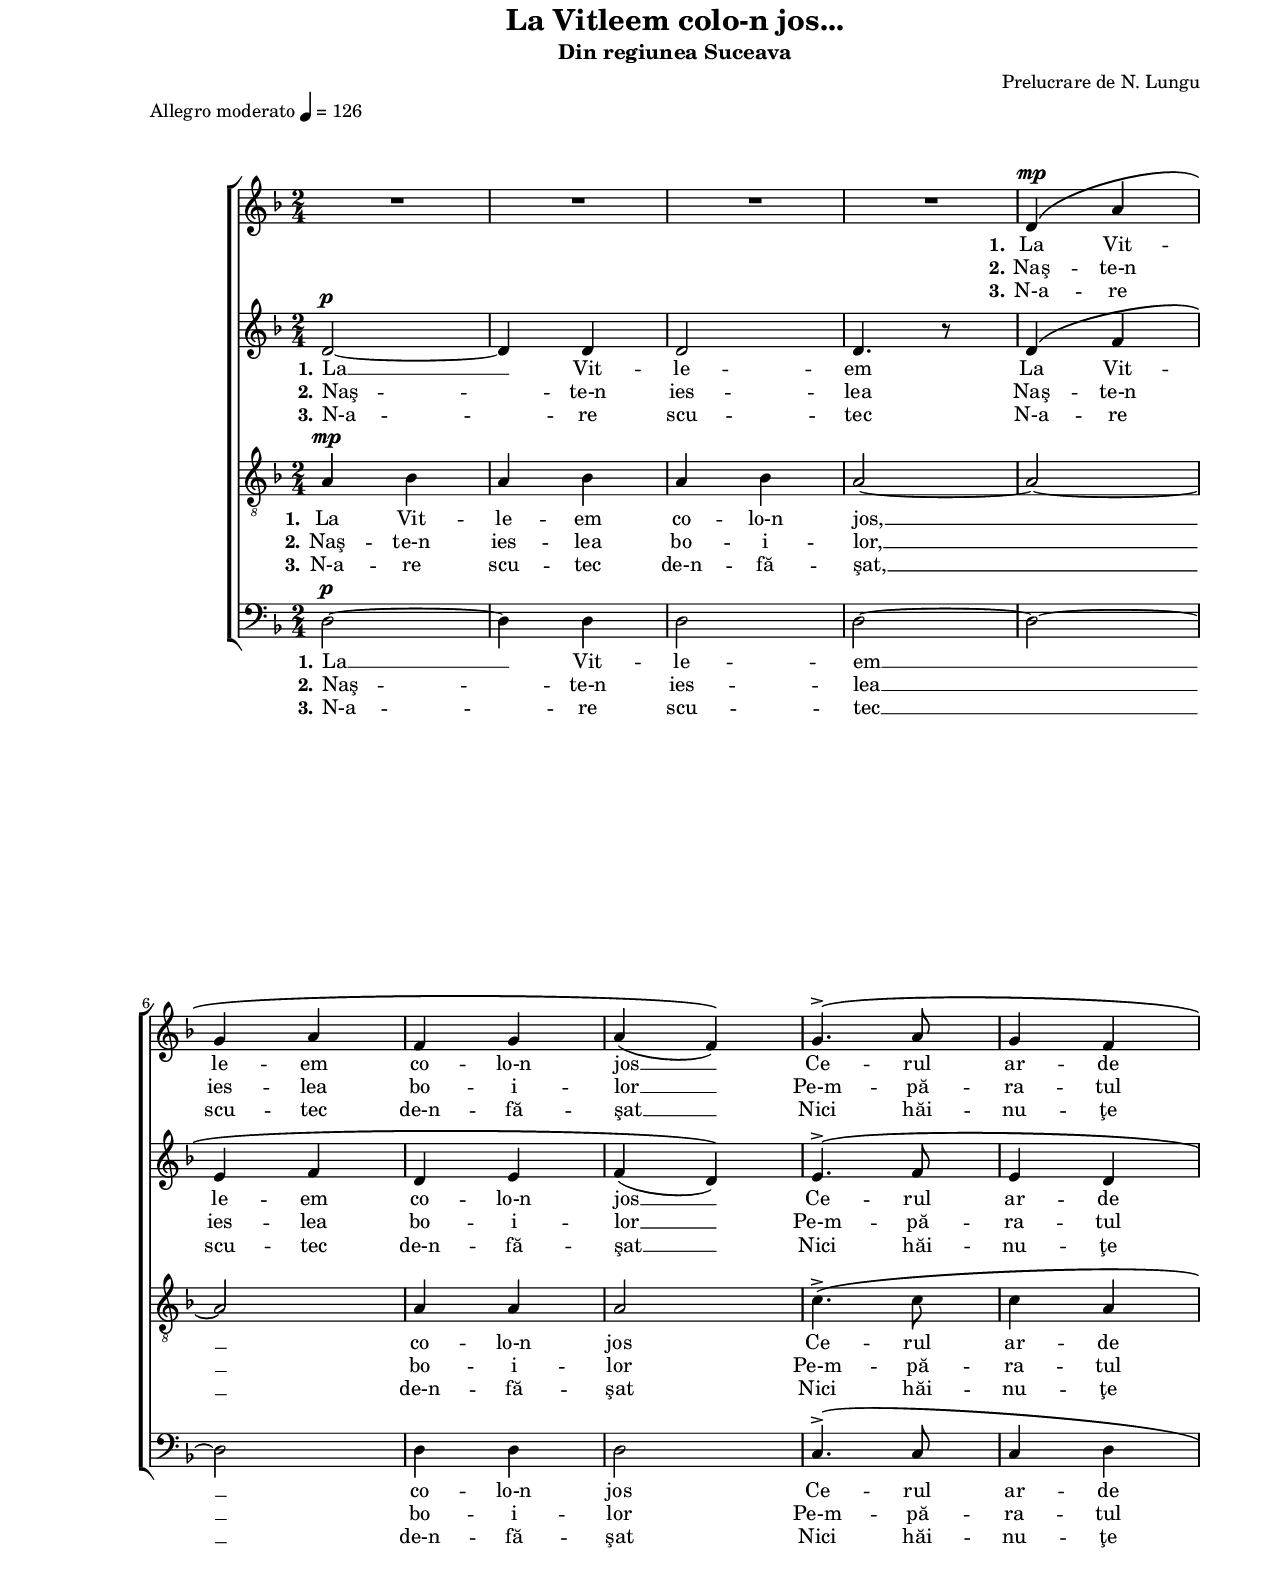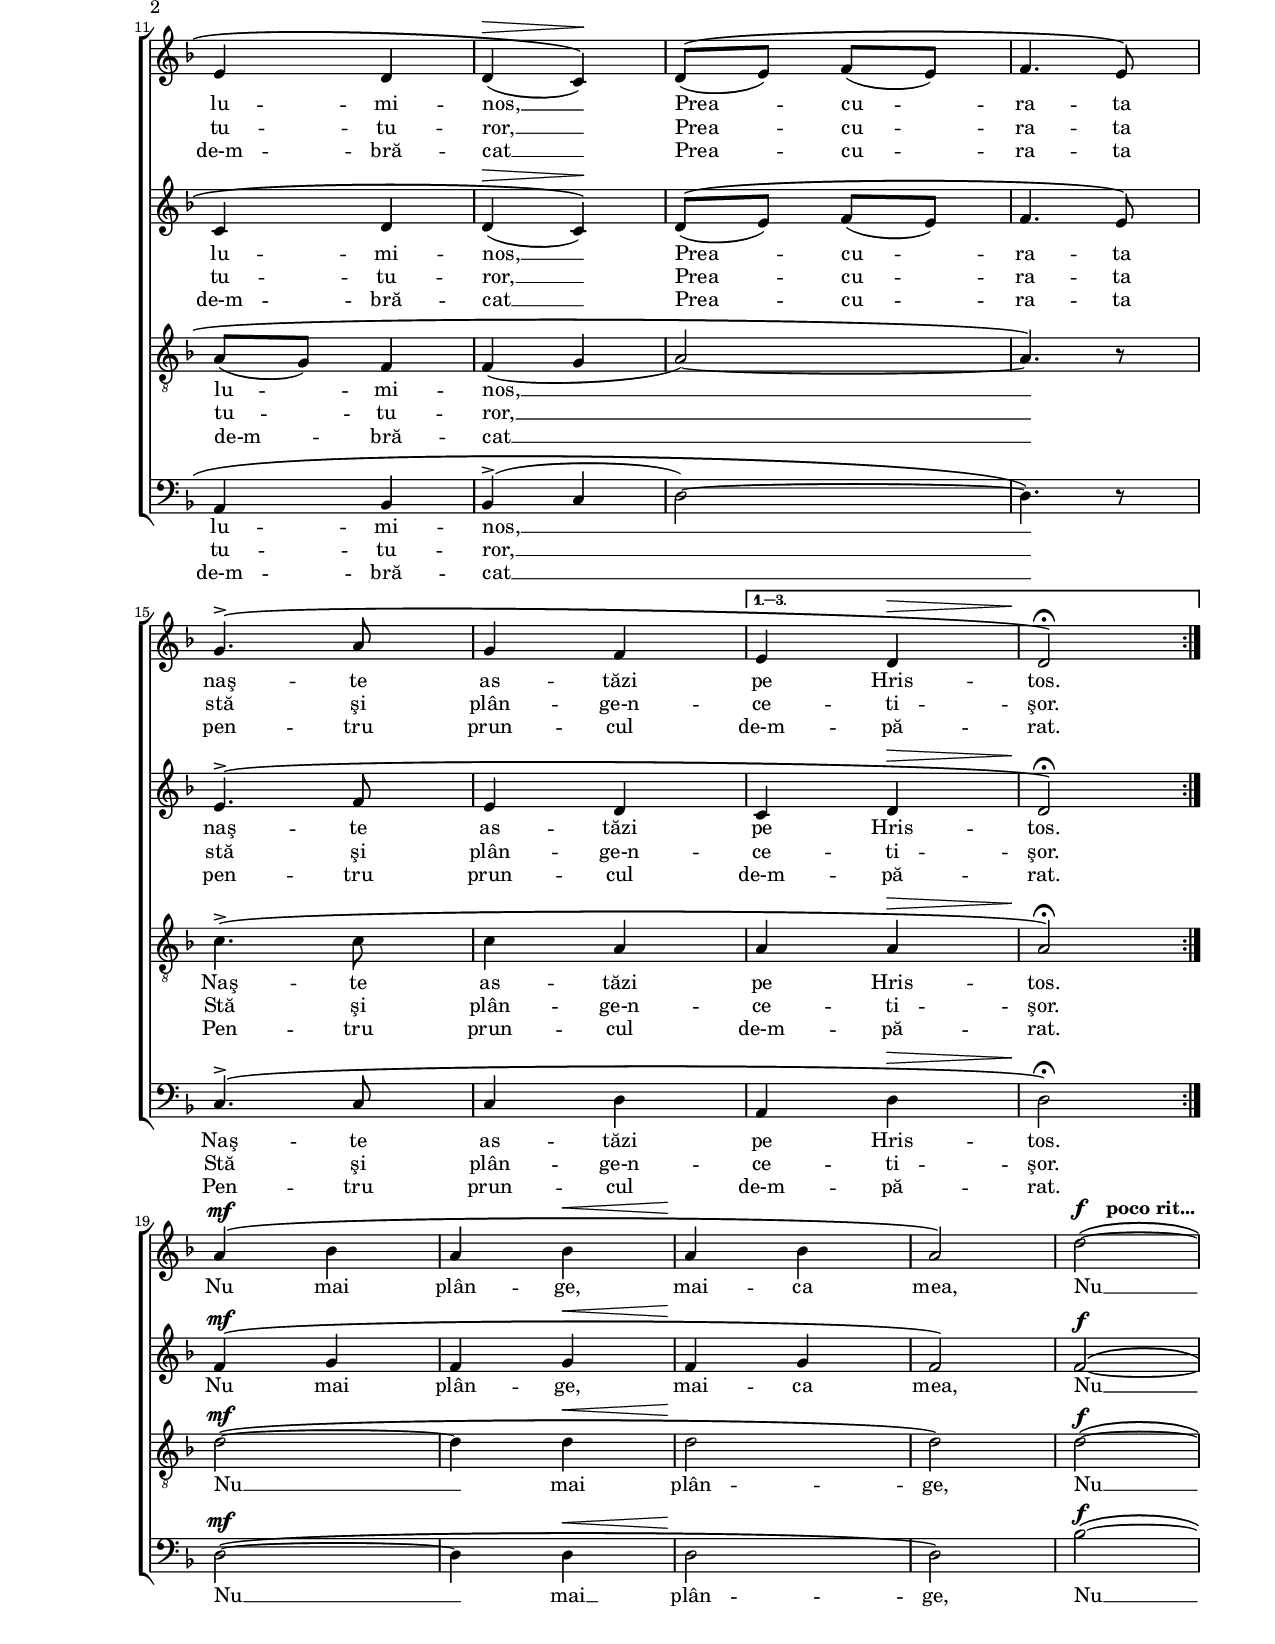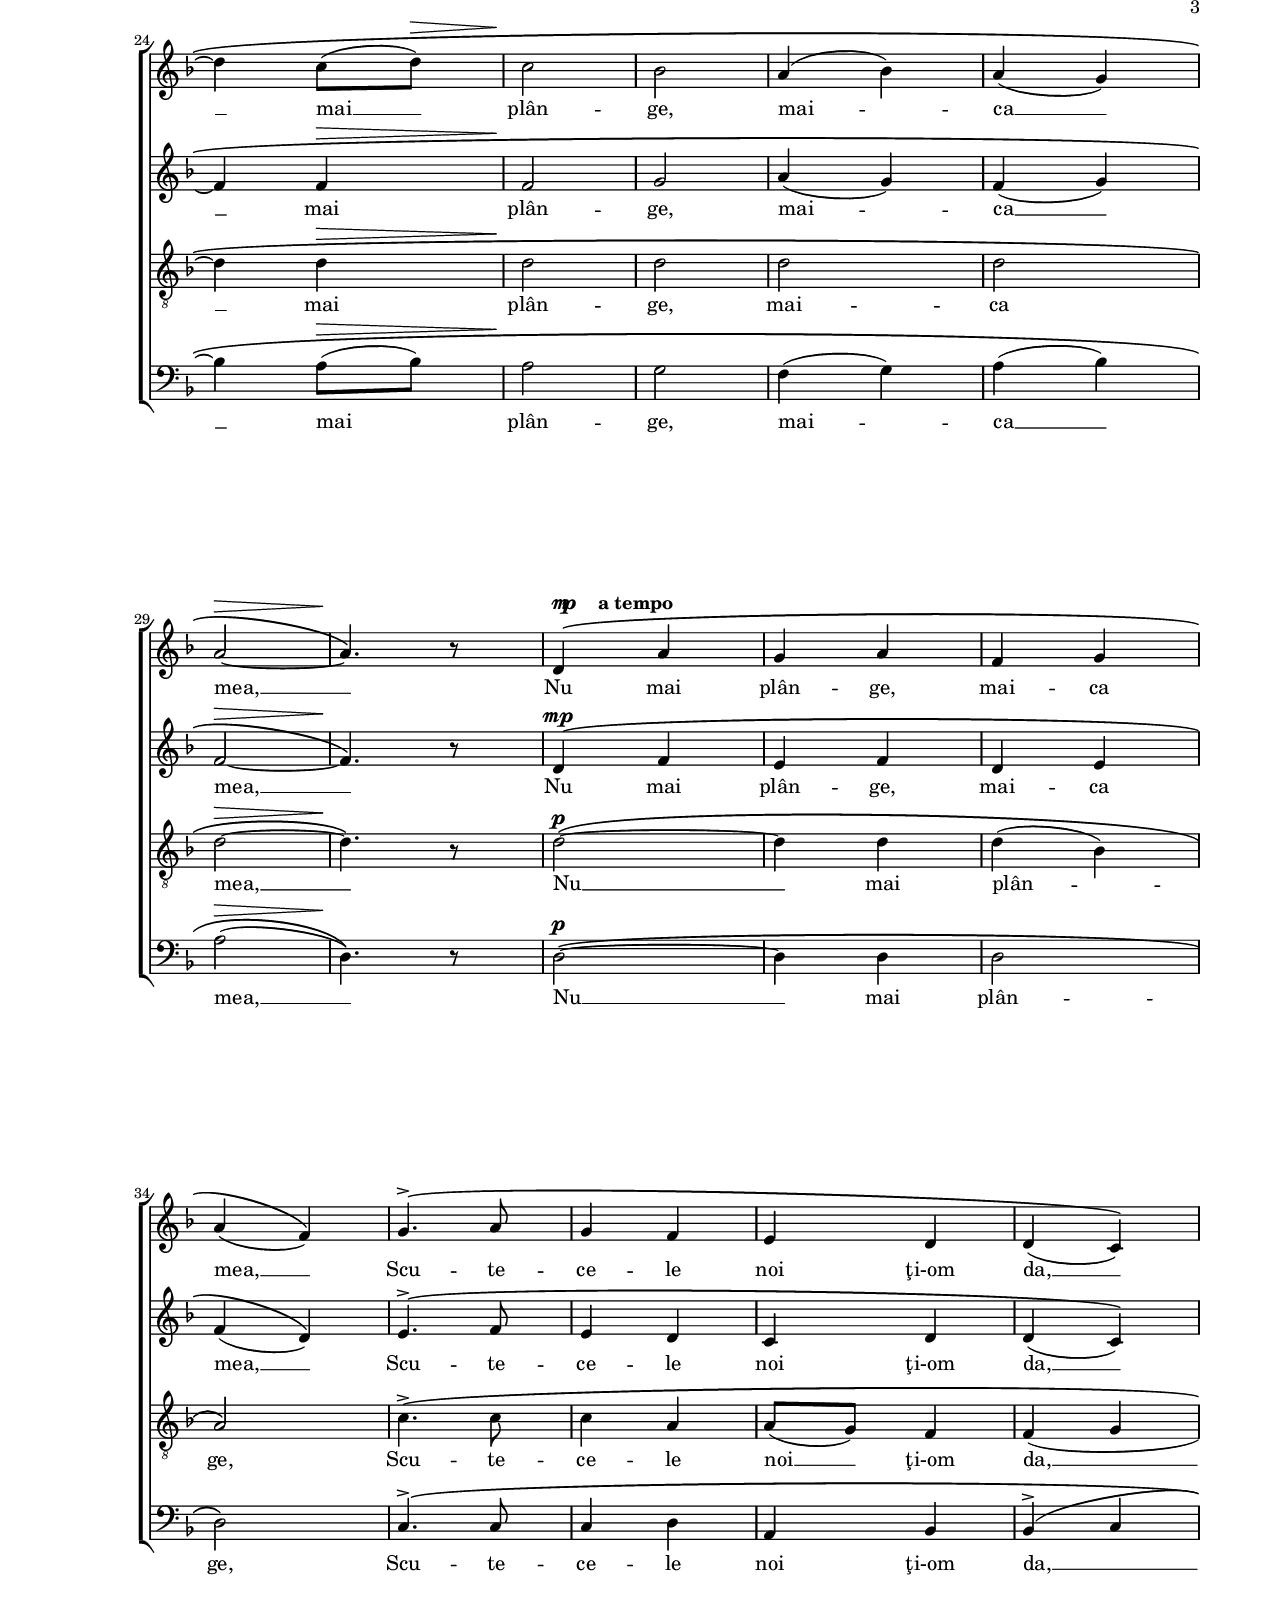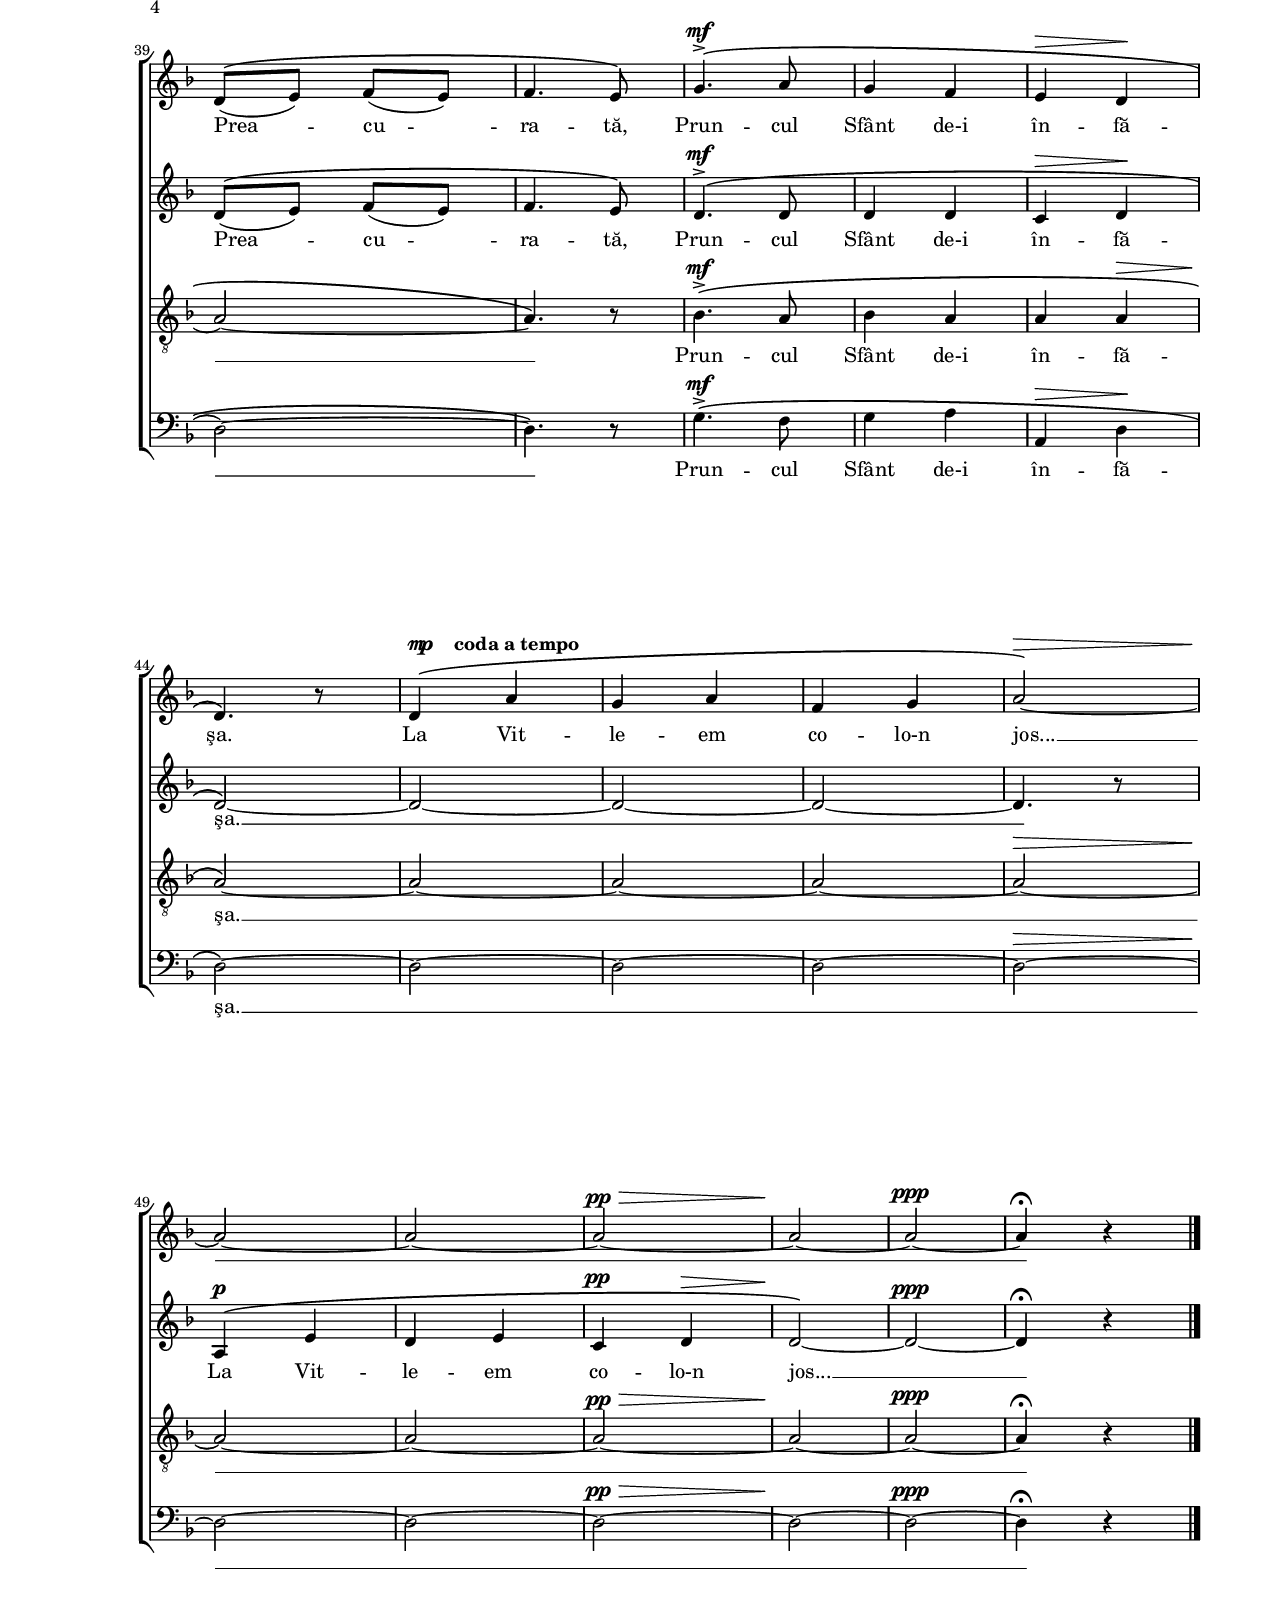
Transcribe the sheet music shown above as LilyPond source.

\version "2.8.6"

\paper {
  #(set-paper-size "letter")
  left-margin = 1\in
  line-width = 7\in
  top-margin = 0\in
}

\header {
  title = "La Vitleem colo-n jos..."
  subtitle = "Din regiunea Suceava"
  composer = "Prelucrare de N. Lungu"
  meter = \markup { Allegro moderato \note #"4" #1 = 126 }
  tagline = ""
}

global = {
  #(set-global-staff-size 16)
  \set Staff.midiInstrument = "clarinet"
  \key d \minor
  \time 2/4
  \autoBeamOff
}

sopStanzaOne = \lyricmode {
  \set stanza = "1."
  La Vit -- le -- em co -- lo-n jos __
  Ce -- rul ar -- de lu -- mi -- nos, __
  Prea -- cu -- ra -- ta naş -- te as -- tăzi pe Hris -- tos.

  Nu mai plân -- ge, mai -- ca mea,
  Nu __ mai __ plân -- ge, mai -- ca __ mea, __

  Nu mai plân -- ge, mai -- ca mea, __
  Scu -- te -- ce -- le noi ţi-om da, __
  Prea -- cu -- ra -- tă, Prun -- cul Sfânt de-i în -- fă -- şa.

  La Vit -- le -- em co -- lo-n jos... __
}

sopStanzaTwo = \lyricmode {
  \set stanza = "2."
  Naş -- te-n ies -- lea bo -- i -- lor __
  Pe-m -- pă -- ra -- tul tu -- tu -- ror, __
  Prea -- cu -- ra -- ta stă şi plân -- ge-n -- ce -- ti -- şor.
}

sopStanzaThree = \lyricmode {
  \set stanza = "3."
  N-a -- re scu -- tec de-n -- fă -- şat __
  Nici hăi -- nu -- ţe de-m -- bră -- cat __
  Prea -- cu -- ra -- ta pen -- tru prun -- cul de-m -- pă -- rat.
}

altoStanzaOne = \lyricmode {
  \set stanza = "1."
  La __ Vit -- le -- em
  La Vit -- le -- em co -- lo-n jos __
  Ce -- rul ar -- de lu -- mi -- nos, __
  Prea -- cu -- ra -- ta naş -- te as -- tăzi pe Hris -- tos.

  Nu mai plân -- ge, mai -- ca mea,
  Nu __ mai plân -- ge, mai -- ca __ mea, __

  Nu mai plân -- ge, mai -- ca mea, __
  Scu -- te -- ce -- le noi ţi-om da, __
  Prea -- cu -- ra -- tă, Prun -- cul Sfânt de-i în -- fă -- şa. __

  La Vit -- le -- em co -- lo-n jos... __
}

altoStanzaTwo = \lyricmode {
  \set stanza = "2."
  Naş -- te-n ies -- lea
  Naş -- te-n ies -- lea bo -- i -- lor __
  Pe-m -- pă -- ra -- tul tu -- tu -- ror, __
  Prea -- cu -- ra -- ta stă şi plân -- ge-n -- ce -- ti -- şor.
}

altoStanzaThree = \lyricmode {
  \set stanza = "3."
  N-a -- re scu -- tec
  N-a -- re scu -- tec de-n -- fă -- şat __
  Nici hăi -- nu -- ţe de-m -- bră -- cat __
  Prea -- cu -- ra -- ta pen -- tru prun -- cul de-m -- pă -- rat.
}

tenorStanzaOne = \lyricmode {
  \set stanza = "1."
  La Vit -- le -- em co -- lo-n jos, __
  co -- lo-n jos
  Ce -- rul ar -- de lu -- mi -- nos, __
  Naş -- te as -- tăzi pe Hris -- tos.

  Nu __ mai plân -- ge,
  Nu __ mai plân -- ge, mai -- ca mea, __

  Nu __ mai plân -- ge,
  Scu -- te -- ce -- le noi __ ţi-om da, __
  Prun -- cul Sfânt de-i în -- fă -- şa. __
}

tenorStanzaTwo = \lyricmode {
  \set stanza = "2."
  Naş -- te-n ies -- lea bo -- i -- lor, __
  bo -- i -- lor
  Pe-m -- pă -- ra -- tul tu -- tu -- ror, __
  Stă şi plân -- ge-n -- ce -- ti -- şor.
}

tenorStanzaThree = \lyricmode {
  \set stanza = "3."
  N-a -- re scu -- tec de-n -- fă -- şat, __
  de-n -- fă -- şat
  Nici hăi -- nu -- ţe de-m -- bră -- cat __
  Pen -- tru prun -- cul de-m -- pă -- rat.
}

bassStanzaOne = \lyricmode {
  \set stanza = "1."
  La __ Vit -- le -- em __
  co -- lo-n jos
  Ce -- rul ar -- de lu -- mi -- nos, __
  Naş -- te as -- tăzi pe Hris -- tos.

  Nu __ mai __ plân -- ge,
  Nu __ mai plân -- ge, mai -- ca __ mea, __

  Nu __ mai plân -- ge,
  Scu -- te -- ce -- le noi ţi-om da, __
  Prun -- cul Sfânt de-i în -- fă -- şa. __
}

bassStanzaTwo = \lyricmode {
  \set stanza = "2."
  Naş -- te-n ies -- lea __
  bo -- i -- lor
  Pe-m -- pă -- ra -- tul tu -- tu -- ror, __
  Stă şi plân -- ge-n -- ce -- ti -- şor.
}

bassStanzaThree = \lyricmode {
  \set stanza = "3."
  N-a -- re scu -- tec __
  de-n -- fă -- şat
  Nici hăi -- nu -- ţe de-m -- bră -- cat __
  Pen -- tru prun -- cul de-m -- pă -- rat.
}

sopMusic = \transpose g f \relative {
  \repeat volta 3 {
    R2 R2 R2 R2
  
    e4^\mp^\( b'4
    a4 b4
    g4 a4
    b4( g4)\)

    a4.^\accent^\( b8
    a4 g4
    fis4 e4
    e4(^\> d4)\!\)

    e8([^\( fis8)] g8([ fis8)]
    g4. fis8\)
    \break
    a4.^\accent^\( b8
    a4 g4
  } \alternative {
    { fis4 e4^\> e2\!\)^\fermata \bar ":|" }
  }
  \break

  % Nu mai plânge maica mea
  b'4^\(^\mf c4
  b4 c4^\<
  b4\! c4
  b2\)

  % Nu mai plânge maica mea
  e2~^\(^\markup {
    \musicglyph #"f"
    \hspace #2.0
    \bold "poco rit..."
  }
  e4 d8([ e8)]^\>
  d2\!
  c2
  b4( c4)
  b4( a4)
  b2~^\>
  b4.\)\! r8

  % Nu mai plânge maica mea, scutecele noi ţi-om da...
  e,4^\(^\markup {
    \musicglyph #"m"
    \hspace #-1.0
    \musicglyph #"p"
    \hspace #2.0
    \bold "a tempo"
  } b'4
  a4 b4
  g4 a4
  b4( g4)\)

  a4.^\(^\accent b8
  a4 g4
  fis4 e4
  e4( d4)\)

  e8([^\( fis8)] g8([ fis8)]
  g4. fis8\)
  a4.^\(^\accent^\mf b8
  a4 g4
  fis4^\> e4\!
  e4.\) r8

  % La Vitleem colo-n jos...
  e4^\(^\markup {
    \musicglyph #"m"
    \hspace #-1.0
    \musicglyph #"p"
    \hspace #2.0
    \bold "coda a tempo"
  } b'4
  a4 b4
  g4 a4
  b2~\)^\>
  b2~\!
  b2~
  b2~\pp^\>
  b2~\!
  b2~^\ppp
  b4^\fermata r4
  \bar "|."
}

altoMusic = \transpose g f \relative {
  \repeat volta 3 {
    e2~^\p
    e4 e4
    e2
    e4. r8

    e4^\( g4
    fis4 g4
    e4 fis4
    g4( e4)\)

    fis4.^\accent^\( g8
    fis4 e4
    d4 e4
    e4(^\> d4)\)\!

    e8([^\( fis8)] g8([ fis8)]
    g4. fis8\)
    fis4.^\accent^\( g8
    fis4 e4
    d4 e4^\>
    e2\!\)^\fermata
  }

  % Nu mai plânge maica mea
  g4^\(^\mf a4
  g4 a4^\<
  g4\! a4
  g2\)

  % Nu mai plânge maica mea
  g2~^\(^\f
  g4 g4^\>
  g2\!
  a2
  b4( a4)
  g4( a4)
  g2~^\>
  g4.\)\! r8

  % Nu mai plânge maica mea, scutecele noi ţi-om da...
  e4^\(^\mp g4
  fis4 g4
  e4 fis4
  g4( e4)\)

  fis4.^\(^\accent g8
  fis4 e4
  d4 e4
  e4( d4)\)

  e8([^\( fis8)] g8([ fis8)]
  g4. fis8\)
  e4.^\(^\accent^\mf e8
  e4 e4
  d4^\> e4\!
  e2~\)

  % La Vitleem colo-n jos...
  e2~
  e2~
  e2~
  e4. r8
  b4^\(^\p fis'4
  e4 fis4
  d4^\pp e4^\>
  e2~\)\!
  e2~^\ppp
  e4^\fermata r4
}

tenorMusic = \transpose g f \relative {
  \repeat volta 3 {
    b4^\mp c4
    b4 c4
    b4 c4
    b2~

    b2~
    b2
    b4 b4
    b2

    d4.^\accent^\( d8
    d4 b4
    b8([ a8)] g4
    g4( a4

    b2)~
    b4.\) r8
    d4.^\accent^\( d8
    d4 b4
    b4 b4^\>
    b2\)\!^\fermata
  }

  % Nu mai plânge
  e2~^\(^\mf
  e4 e4^\<
  e2\!
  e2\)

  % Nu mai plânge maica mea
  e2~^\(^\f
  e4 e4^\>
  e2\!
  e2
  e2
  e2
  e2~^\>
  e4.\)\! r8
  
  % Nu mai plânge maica mea, scutecele noi ţi-om da...
  e2~^\(^\p
  e4 e4
  e4( c4)
  b2\)

  d4.^\(^\accent d8
  d4 b4
  b8([ a8)] g4
  g4( a4

  b2)~
  b4.\) r8
  c4.^\(^\mf^\accent b8
  c4 b4
  b4 b4^\>
  b2~\)\!

  b2~
  b2~
  b2~
  b2~^\>
  b2~\!
  b2~
  b2~^\pp^\>
  b2~\!
  b2~^\ppp
  b4^\fermata r4
}

bassMusic = \transpose g f \relative {
  \repeat volta 3 {
    e,2~^\p
    e4 e4
    e2
    e2~

    e2~
    e2
    e4 e4
    e2

    d4.^\accent^\( d8
    d4 e4
    b4 c4
    c4(^\accent d4

    e2)~
    e4.\) r8
    d4.^\accent^\( d8
    d4 e4
    b4 e4^\>
    e2^\)\!^\fermata
  }

  % Nu mai plânge
  e2~^\(^\mf
  e4 e4^\<
  e2\!
  e2\)

  % Nu mai plânge maica mea
  c'2~^\(^\f
  c4 b8([^\> c8)]
  b2\!
  a2
  g4( a4)
  b4( c4)
  b2(^\>
  e,4.)\)\! r8
  
  % Nu mai plânge maica mea, scutecele noi ţi-om da...
  e2~^\(^\p
  e4 e4
  e2
  e2\)

  d4.^\(^\accent d8
  d4 e4
  b4 c4
  c4(^\accent d4

  e2)~
  e4.\) r8
  a4.^\(^\accent^\mf g8
  a4 b4
  b,4^\> e4\!
  e2~\)

  e2~
  e2~
  e2~
  e2~^\>
  e2~\!
  e2~
  e2~^\pp^\>
  e2~\!
  e2~^\ppp
  e4^\fermata r4
}

myScore = \new Score \with {
  \override SpacingSpanner #'shortest-duration-space = #9.0
} <<
  \new ChoirStaff <<
    \new Staff \new Voice { \global \sopMusic }
    \addlyrics { \sopStanzaOne }
    \addlyrics { \sopStanzaTwo }
    \addlyrics { \sopStanzaThree }
    
    \new Staff \new Voice { \global \altoMusic }
    \addlyrics { \altoStanzaOne }
    \addlyrics { \altoStanzaTwo }
    \addlyrics { \altoStanzaThree }
    
    \new Staff <<
      \clef "G_8"
      \new Voice { \global \tenorMusic }
      \addlyrics { \tenorStanzaOne }
      \addlyrics { \tenorStanzaTwo }
      \addlyrics { \tenorStanzaThree }
    >>
    
    \new Staff <<
      \clef bass
      \new Voice { \global \bassMusic }
      \addlyrics { \bassStanzaOne }
      \addlyrics { \bassStanzaTwo }
      \addlyrics { \bassStanzaThree }
    >>
  >>
>>

\score {
  \myScore
  \layout { }
}

midiOutput = \midi {
  \tempo 4 = 96
  \context {
    \Voice
    \remove "Dynamic_performer"
    \remove "Span_dynamic_performer"
  }
}

\score {
  \unfoldRepeats
  \myScore
  \midi { \midiOutput }
}

\score {
  \unfoldRepeats
  \new Voice { \global \sopMusic }
  \midi { \midiOutput }
}

\score {
  \unfoldRepeats
  \new Voice { \global \altoMusic }
  \midi { \midiOutput }
}

\score {
  \unfoldRepeats
  \new Voice { \global \tenorMusic }
  \midi { \midiOutput }
}

\score {
  \unfoldRepeats
  \new Voice { \global \bassMusic }
  \midi { \midiOutput }
}
